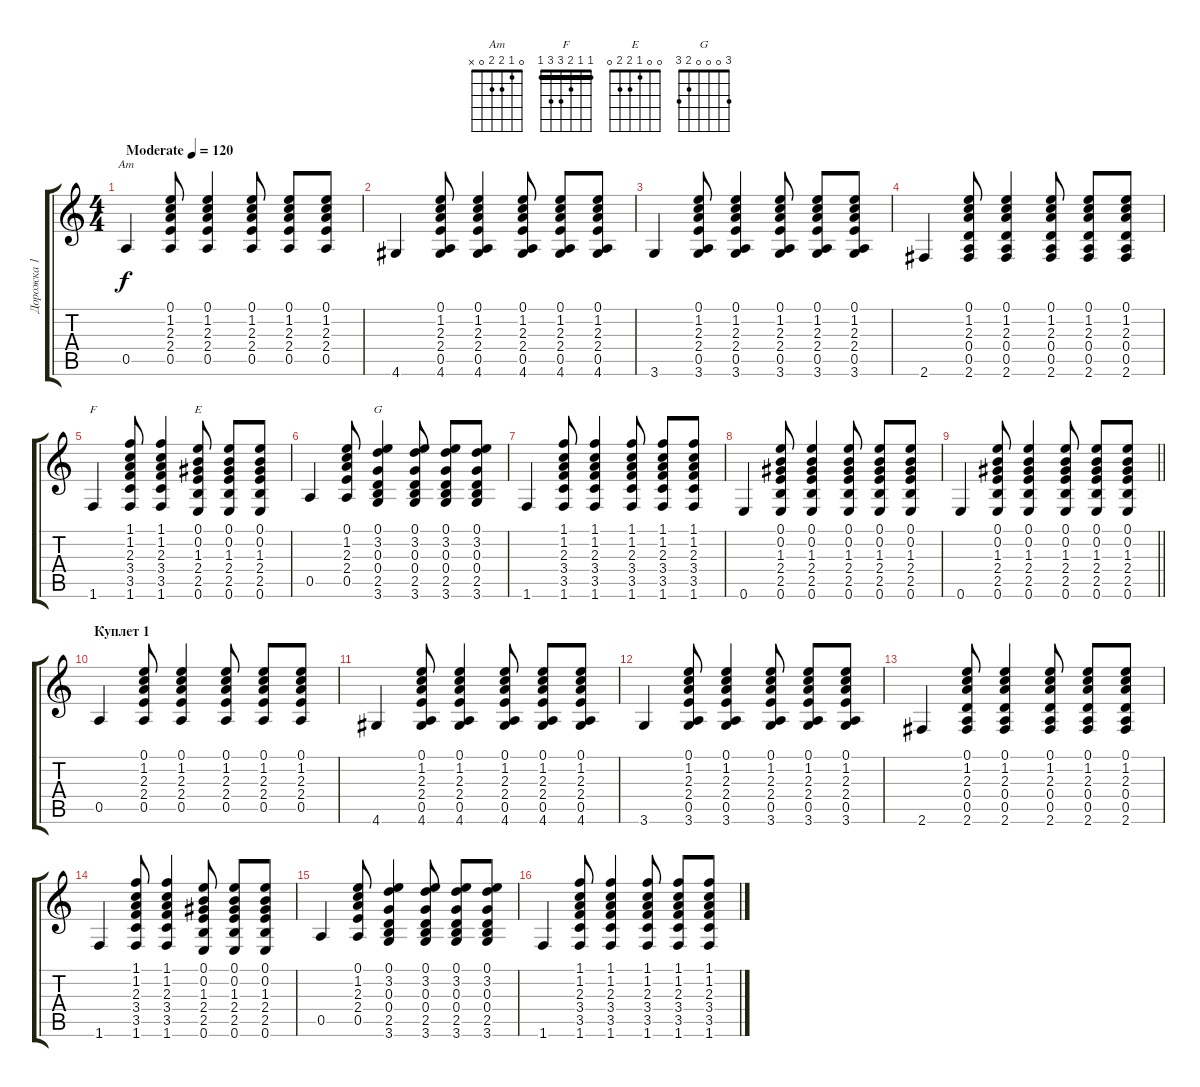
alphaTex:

\track ("Дорожка 1" "Дорожка 1") {instrument acousticguitarsteel}
\staff {score tabs}
\tuning (E4 B3 G3 D3 A2 E2) {hide}
\chord ("Am" 0 1 2 2 0 x)
\chord ("F" 1 1 2 3 3 1) {barre 1}
\chord ("E" 0 0 1 2 2 0)
\chord ("G" 3 0 0 0 2 3)
\ts (4 4)
\tempo (120 "Moderate")
\clef g2
\ks c
0.5.4{ch "Am" dy f instrument acousticguitarsteel} (0.1 1.2 2.3 2.4 0.5).8 (0.1 1.2 2.3 2.4 0.5).4 (0.1 1.2 2.3 2.4 0.5).8 (0.1 1.2 2.3 2.4 0.5).8 (0.1 1.2 2.3 2.4 0.5).8 |
4.6.4 (0.1 1.2 2.3 2.4 0.5 4.6).8 (0.1 1.2 2.3 2.4 0.5 4.6).4 (0.1 1.2 2.3 2.4 0.5 4.6).8 (0.1 1.2 2.3 2.4 0.5 4.6).8 (0.1 1.2 2.3 2.4 0.5 4.6).8 |
3.6.4 (0.1 1.2 2.3 2.4 0.5 3.6).8 (0.1 1.2 2.3 2.4 0.5 3.6).4 (0.1 1.2 2.3 2.4 0.5 3.6).8 (0.1 1.2 2.3 2.4 0.5 3.6).8 (0.1 1.2 2.3 2.4 0.5 3.6).8 |
2.6.4 (0.1 1.2 2.3 0.4 0.5 2.6).8 (0.1 1.2 2.3 0.4 0.5 2.6).4 (0.1 1.2 2.3 0.4 0.5 2.6).8 (0.1 1.2 2.3 0.4 0.5 2.6).8 (0.1 1.2 2.3 0.4 0.5 2.6).8 |
1.6.4{ch "F"} (1.1 1.2 2.3 3.4 3.5 1.6).8 (1.1 1.2 2.3 3.4 3.5 1.6).4 (0.1 0.2 1.3 2.4 2.5 0.6).8{ch "E"} (0.1 0.2 1.3 2.4 2.5 0.6).8 (0.1 0.2 1.3 2.4 2.5 0.6).8 |
0.5.4 (0.1 1.2 2.3 2.4 0.5).8 (0.1 3.2 0.3 0.4 2.5 3.6).4{ch "G"} (0.1 3.2 0.3 0.4 2.5 3.6).8 (0.1 3.2 0.3 0.4 2.5 3.6).8 (0.1 3.2 0.3 0.4 2.5 3.6).8 |
1.6.4 (1.1 1.2 2.3 3.4 3.5 1.6).8 (1.1 1.2 2.3 3.4 3.5 1.6).4 (1.1 1.2 2.3 3.4 3.5 1.6).8 (1.1 1.2 2.3 3.4 3.5 1.6).8 (1.1 1.2 2.3 3.4 3.5 1.6).8 |
0.6.4 (0.1 0.2 1.3 2.4 2.5 0.6).8 (0.1 0.2 1.3 2.4 2.5 0.6).4 (0.1 0.2 1.3 2.4 2.5 0.6).8 (0.1 0.2 1.3 2.4 2.5 0.6).8 (0.1 0.2 1.3 2.4 2.5 0.6).8 |
\barLineRight lightlight
0.6.4 (0.1 0.2 1.3 2.4 2.5 0.6).8 (0.1 0.2 1.3 2.4 2.5 0.6).4 (0.1 0.2 1.3 2.4 2.5 0.6).8 (0.1 0.2 1.3 2.4 2.5 0.6).8 (0.1 0.2 1.3 2.4 2.5 0.6).8 |
\section ("" "Куплет 1")
0.5.4 (0.1 1.2 2.3 2.4 0.5).8 (0.1 1.2 2.3 2.4 0.5).4 (0.1 1.2 2.3 2.4 0.5).8 (0.1 1.2 2.3 2.4 0.5).8 (0.1 1.2 2.3 2.4 0.5).8 |
4.6.4 (0.1 1.2 2.3 2.4 0.5 4.6).8 (0.1 1.2 2.3 2.4 0.5 4.6).4 (0.1 1.2 2.3 2.4 0.5 4.6).8 (0.1 1.2 2.3 2.4 0.5 4.6).8 (0.1 1.2 2.3 2.4 0.5 4.6).8 |
3.6.4 (0.1 1.2 2.3 2.4 0.5 3.6).8 (0.1 1.2 2.3 2.4 0.5 3.6).4 (0.1 1.2 2.3 2.4 0.5 3.6).8 (0.1 1.2 2.3 2.4 0.5 3.6).8 (0.1 1.2 2.3 2.4 0.5 3.6).8 |
2.6.4 (0.1 1.2 2.3 0.4 0.5 2.6).8 (0.1 1.2 2.3 0.4 0.5 2.6).4 (0.1 1.2 2.3 0.4 0.5 2.6).8 (0.1 1.2 2.3 0.4 0.5 2.6).8 (0.1 1.2 2.3 0.4 0.5 2.6).8 |
1.6.4 (1.1 1.2 2.3 3.4 3.5 1.6).8 (1.1 1.2 2.3 3.4 3.5 1.6).4 (0.1 0.2 1.3 2.4 2.5 0.6).8 (0.1 0.2 1.3 2.4 2.5 0.6).8 (0.1 0.2 1.3 2.4 2.5 0.6).8 |
0.5.4 (0.1 1.2 2.3 2.4 0.5).8 (0.1 3.2 0.3 0.4 2.5 3.6).4 (0.1 3.2 0.3 0.4 2.5 3.6).8 (0.1 3.2 0.3 0.4 2.5 3.6).8 (0.1 3.2 0.3 0.4 2.5 3.6).8 |
1.6.4 (1.1 1.2 2.3 3.4 3.5 1.6).8 (1.1 1.2 2.3 3.4 3.5 1.6).4 (1.1 1.2 2.3 3.4 3.5 1.6).8 (1.1 1.2 2.3 3.4 3.5 1.6).8 (1.1 1.2 2.3 3.4 3.5 1.6).8
